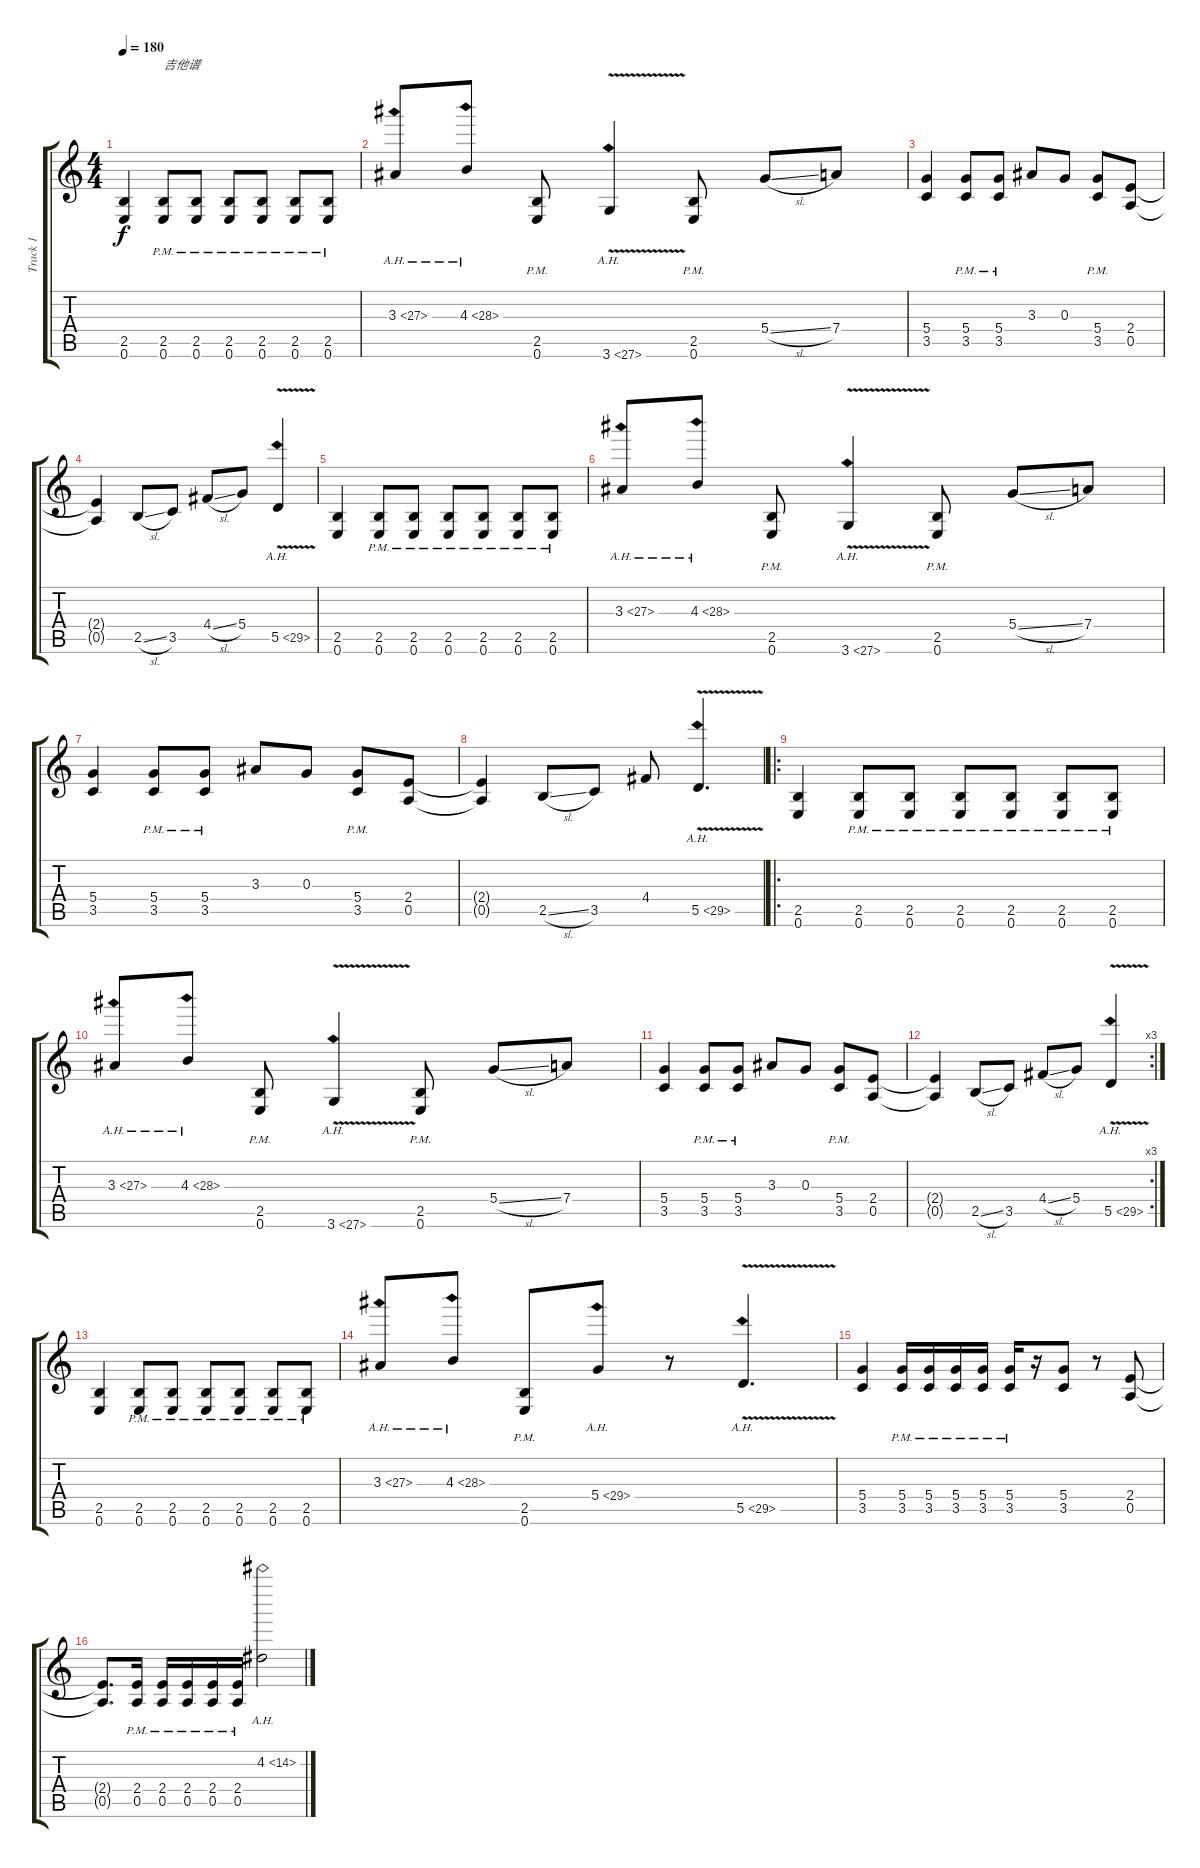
\track ("Track 1" "Track 1") {instrument distortionguitar}
\staff {score tabs}
\tuning (E4 B3 G3 D3 A2 E2) {hide}
\ts (4 4)
\tempo 180
\clef g2
\ks c
(2.5 0.6).4{dy f instrument distortionguitar} (2.5{pm} 0.6{pm}).8{txt "吉他谱"} (2.5{pm} 0.6{pm}).8 (2.5{pm} 0.6{pm}).8 (2.5{pm} 0.6{pm}).8 (2.5{pm} 0.6{pm}).8 (2.5{pm} 0.6{pm}).8 |
3.3{ah 24}.8 4.3{ah 24}.8 (2.5{pm} 0.6{pm}).8 3.6{ah 24 v}.4 (2.5{pm} 0.6{pm}).8 5.4{sl}.8 7.4.8 |
(5.4 3.5).4 (5.4{pm} 3.5{pm}).8 (5.4{pm} 3.5{pm}).8 3.3.8 0.3.8 (5.4{pm} 3.5{pm}).8 (2.4 0.5).8 |
(2.4{t} 0.5{t}).4 2.5{sl}.8 3.5.8 4.4{sl}.8 5.4.8 5.5{ah 24 v}.4 |
(2.5 0.6).4 (2.5{pm} 0.6{pm}).8 (2.5{pm} 0.6{pm}).8 (2.5{pm} 0.6{pm}).8 (2.5{pm} 0.6{pm}).8 (2.5{pm} 0.6{pm}).8 (2.5{pm} 0.6{pm}).8 |
3.3{ah 24}.8 4.3{ah 24}.8 (2.5{pm} 0.6{pm}).8 3.6{ah 24 v}.4 (2.5{pm} 0.6{pm}).8 5.4{sl}.8 7.4.8 |
(5.4 3.5).4 (5.4{pm} 3.5{pm}).8 (5.4{pm} 3.5{pm}).8 3.3.8 0.3.8 (5.4{pm} 3.5{pm}).8 (2.4 0.5).8 |
(2.4{t} 0.5{t}).4 2.5{sl}.8 3.5.8 4.4.8 5.5{ah 24 v}.4{d} |
\ro
(2.5 0.6).4 (2.5{pm} 0.6{pm}).8 (2.5{pm} 0.6{pm}).8 (2.5{pm} 0.6{pm}).8 (2.5{pm} 0.6{pm}).8 (2.5{pm} 0.6{pm}).8 (2.5{pm} 0.6{pm}).8 |
3.3{ah 24}.8 4.3{ah 24}.8 (2.5{pm} 0.6{pm}).8 3.6{ah 24 v}.4 (2.5{pm} 0.6{pm}).8 5.4{sl}.8 7.4.8 |
(5.4 3.5).4 (5.4{pm} 3.5{pm}).8 (5.4{pm} 3.5{pm}).8 3.3.8 0.3.8 (5.4{pm} 3.5{pm}).8 (2.4 0.5).8 |
\rc 3
(2.4{t} 0.5{t}).4 2.5{sl}.8 3.5.8 4.4{sl}.8 5.4.8 5.5{ah 24 v}.4 |
(2.5 0.6).4 (2.5{pm} 0.6{pm}).8 (2.5{pm} 0.6{pm}).8 (2.5{pm} 0.6{pm}).8 (2.5{pm} 0.6{pm}).8 (2.5{pm} 0.6{pm}).8 (2.5{pm} 0.6{pm}).8 |
3.3{ah 24}.8 4.3{ah 24}.8 (2.5{pm} 0.6{pm}).8 5.4{ah 24}.8 r.8 5.5{ah 24 v}.4{d} |
(5.4 3.5).4 (5.4{pm} 3.5{pm}).16 (5.4{pm} 3.5{pm}).16 (5.4{pm} 3.5{pm}).16 (5.4{pm} 3.5{pm}).16 (5.4{pm} 3.5{pm}).16 r.16 (5.4 3.5).8 r.8 (2.4 0.5).8 |
(2.4{t} 0.5{t}).8{d} (2.4{pm} 0.5{pm}).16 (2.4{pm} 0.5{pm}).16 (2.4{pm} 0.5{pm}).16 (2.4{pm} 0.5{pm}).16 (2.4{pm} 0.5{pm}).16 4.2{ah 10}.2
